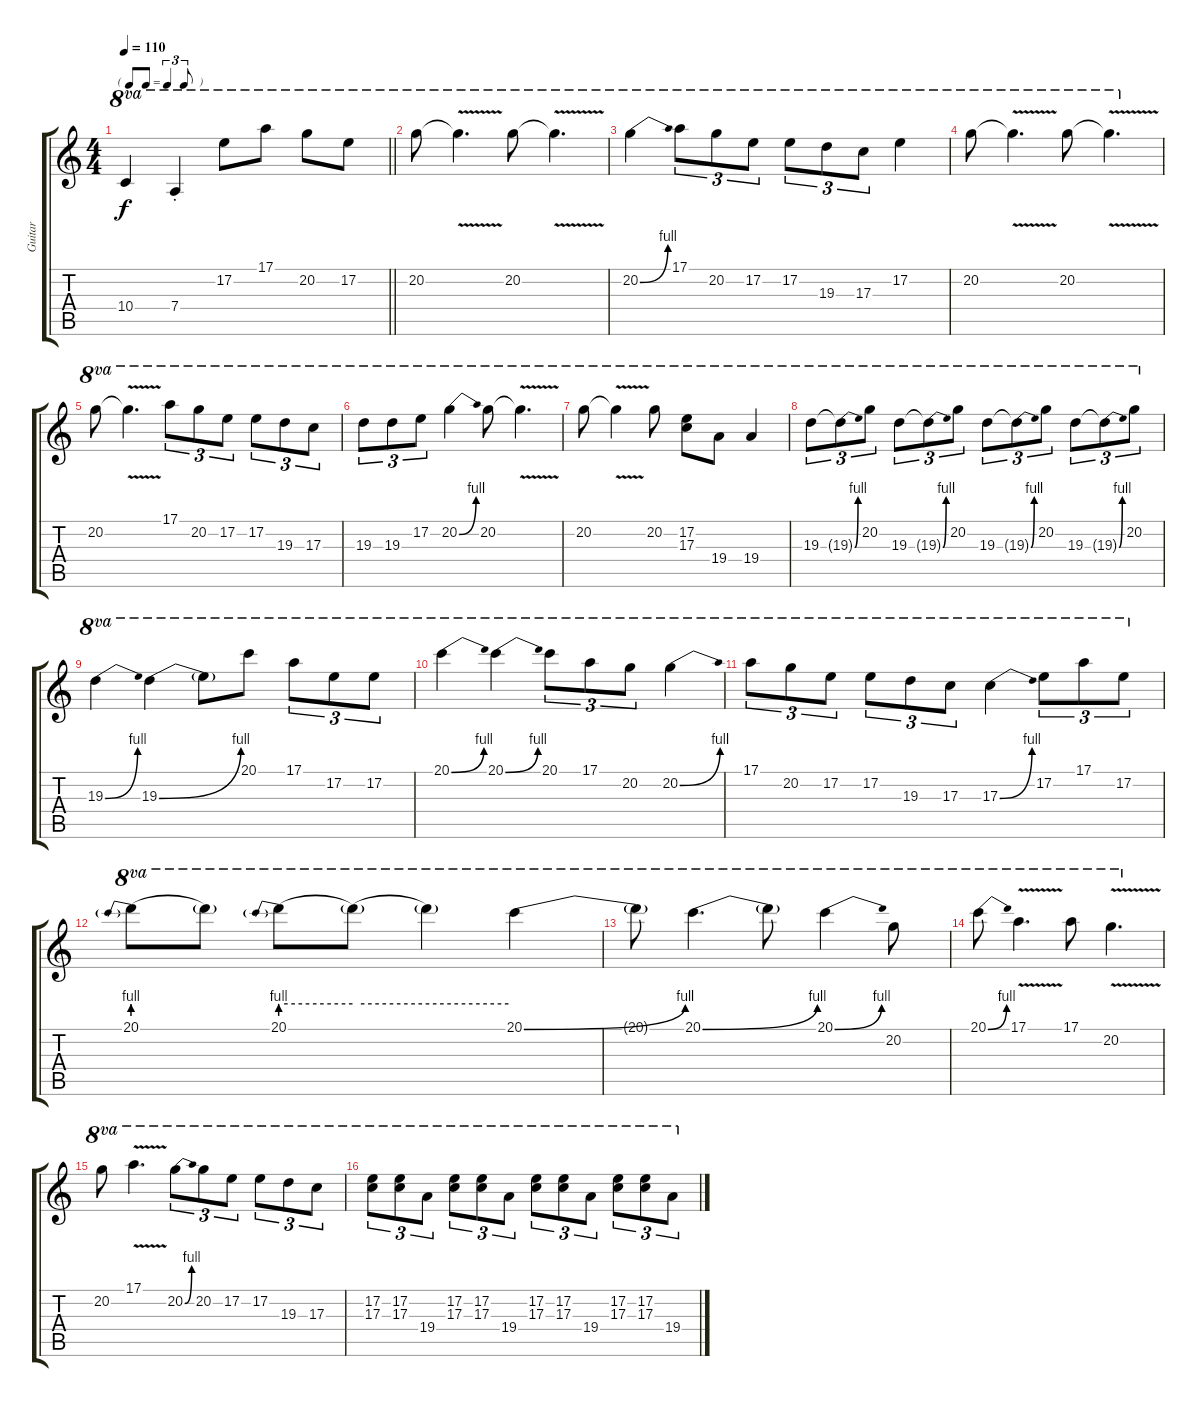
\track ("Guitar" "Guitar") {instrument distortionguitar}
\staff {score tabs}
\tuning (E4 B3 G3 D3 A2 E2) {hide}
\ts (4 4)
\tf triplet8th
\tempo 110
\clef g2
\barLineRight lightlight
\ks c
10.4.4{ot 8va dy f} 7.4{st}.4{ot 8va} 17.2.8{ot 8va} 17.1.8{ot 8va} 20.2.8{ot 8va} 17.2.8{ot 8va} |
20.2.8{ot 8va} 20.2{v t}.4{d ot 8va} 20.2.8{ot 8va} 20.2{v t}.4{d ot 8va} |
20.2{be (bend 0 0 60 4)}.4{ot 8va} 17.1.8{tu (3 2) ot 8va} 20.2.8{tu (3 2) ot 8va} 17.2.8{tu (3 2) ot 8va} 17.2.8{tu (3 2) ot 8va} 19.3.8{tu (3 2) ot 8va} 17.3.8{tu (3 2) ot 8va} 17.2.4{ot 8va} |
20.2.8{ot 8va} 20.2{v t}.4{d ot 8va} 20.2.8{ot 8va} 20.2{v t}.4{d ot 8va} |
20.2.8{ot 8va} 20.2{v t}.4{d ot 8va} 17.1.8{tu (3 2) ot 8va} 20.2.8{tu (3 2) ot 8va} 17.2.8{tu (3 2) ot 8va} 17.2.8{tu (3 2) ot 8va} 19.3.8{tu (3 2) ot 8va} 17.3.8{tu (3 2) ot 8va} |
19.3.8{tu (3 2) ot 8va} 19.3.8{tu (3 2) ot 8va} 17.2.8{tu (3 2) ot 8va} 20.2{be (bend 0 0 60 4)}.4{ot 8va} 20.2.8{ot 8va} 20.2{v t}.4{d ot 8va} |
20.2.8{ot 8va} 20.2{v t}.4{ot 8va} 20.2.8{ot 8va} (17.2 17.3).8{ot 8va} 19.4.8{ot 8va} 19.4.4{ot 8va} |
19.3.8{tu (3 2) ot 8va} 19.3{be (bend 0 0 60 4) t}.8{tu (3 2) ot 8va} 20.2.8{tu (3 2) ot 8va} 19.3.8{tu (3 2) ot 8va} 19.3{be (bend 0 0 60 4) t}.8{tu (3 2) ot 8va} 20.2.8{tu (3 2) ot 8va} 19.3.8{tu (3 2) ot 8va} 19.3{be (bend 0 0 60 4) t}.8{tu (3 2) ot 8va} 20.2.8{tu (3 2) ot 8va} 19.3.8{tu (3 2) ot 8va} 19.3{be (bend 0 0 60 4) t}.8{tu (3 2) ot 8va} 20.2.8{tu (3 2) ot 8va} |
19.3{be (bend 0 0 60 4)}.4{ot 8va} 19.3{be (bend 0 0 60 4)}.4{ot 8va} 19.3{t}.8{ot 8va} 20.1.8{ot 8va} 17.1.8{tu (3 2) ot 8va} 17.2.8{tu (3 2) ot 8va} 17.2.8{tu (3 2) ot 8va} |
20.1{be (bend 0 0 60 4)}.4{ot 8va} 20.1{be (bend 0 0 60 4)}.4{ot 8va} 20.1.8{tu (3 2) ot 8va} 17.1.8{tu (3 2) ot 8va} 20.2.8{tu (3 2) ot 8va} 20.2{be (bend 0 0 60 4)}.4{ot 8va} |
17.1.8{tu (3 2) ot 8va} 20.2.8{tu (3 2) ot 8va} 17.2.8{tu (3 2) ot 8va} 17.2.8{tu (3 2) ot 8va} 19.3.8{tu (3 2) ot 8va} 17.3.8{tu (3 2) ot 8va} 17.3{be (bend 0 0 60 4)}.4{ot 8va} 17.2.8{tu (3 2) ot 8va} 17.1.8{tu (3 2) ot 8va} 17.2.8{tu (3 2) ot 8va} |
20.1{be (prebend 0 4 60 4)}.8{ot 8va} 20.1{t}.8{ot 8va} 20.1{be (prebend 0 4 60 4)}.8{ot 8va} 20.1{be (hold 0 4 60 4) t}.8{ot 8va} 20.1{t}.4{ot 8va} 20.1{be (bend 0 0 60 4)}.4{ot 8va} |
20.1{t}.8{ot 8va} 20.1{be (bend 0 0 60 4)}.4{d ot 8va} 20.1{t}.8{ot 8va} 20.1{be (bend 0 0 60 4)}.4{ot 8va} 20.2.8{ot 8va} |
20.1{be (bend 0 0 60 4)}.8{ot 8va} 17.1{v}.4{d ot 8va} 17.1.8{ot 8va} 20.2{v}.4{d ot 8va} |
20.2.8{ot 8va} 17.1{v}.4{d ot 8va} 20.2{be (bend 0 0 60 4)}.8{tu (3 2) ot 8va} 20.2.8{tu (3 2) ot 8va} 17.2.8{tu (3 2) ot 8va} 17.2.8{tu (3 2) ot 8va} 19.3.8{tu (3 2) ot 8va} 17.3.8{tu (3 2) ot 8va} |
(17.2 17.3).8{tu (3 2) ot 8va} (17.2 17.3).8{tu (3 2) ot 8va} 19.4.8{tu (3 2) ot 8va} (17.2 17.3).8{tu (3 2) ot 8va} (17.2 17.3).8{tu (3 2) ot 8va} 19.4.8{tu (3 2) ot 8va} (17.2 17.3).8{tu (3 2) ot 8va} (17.2 17.3).8{tu (3 2) ot 8va} 19.4.8{tu (3 2) ot 8va} (17.2 17.3).8{tu (3 2) ot 8va} (17.2 17.3).8{tu (3 2) ot 8va} 19.4.8{tu (3 2) ot 8va}
